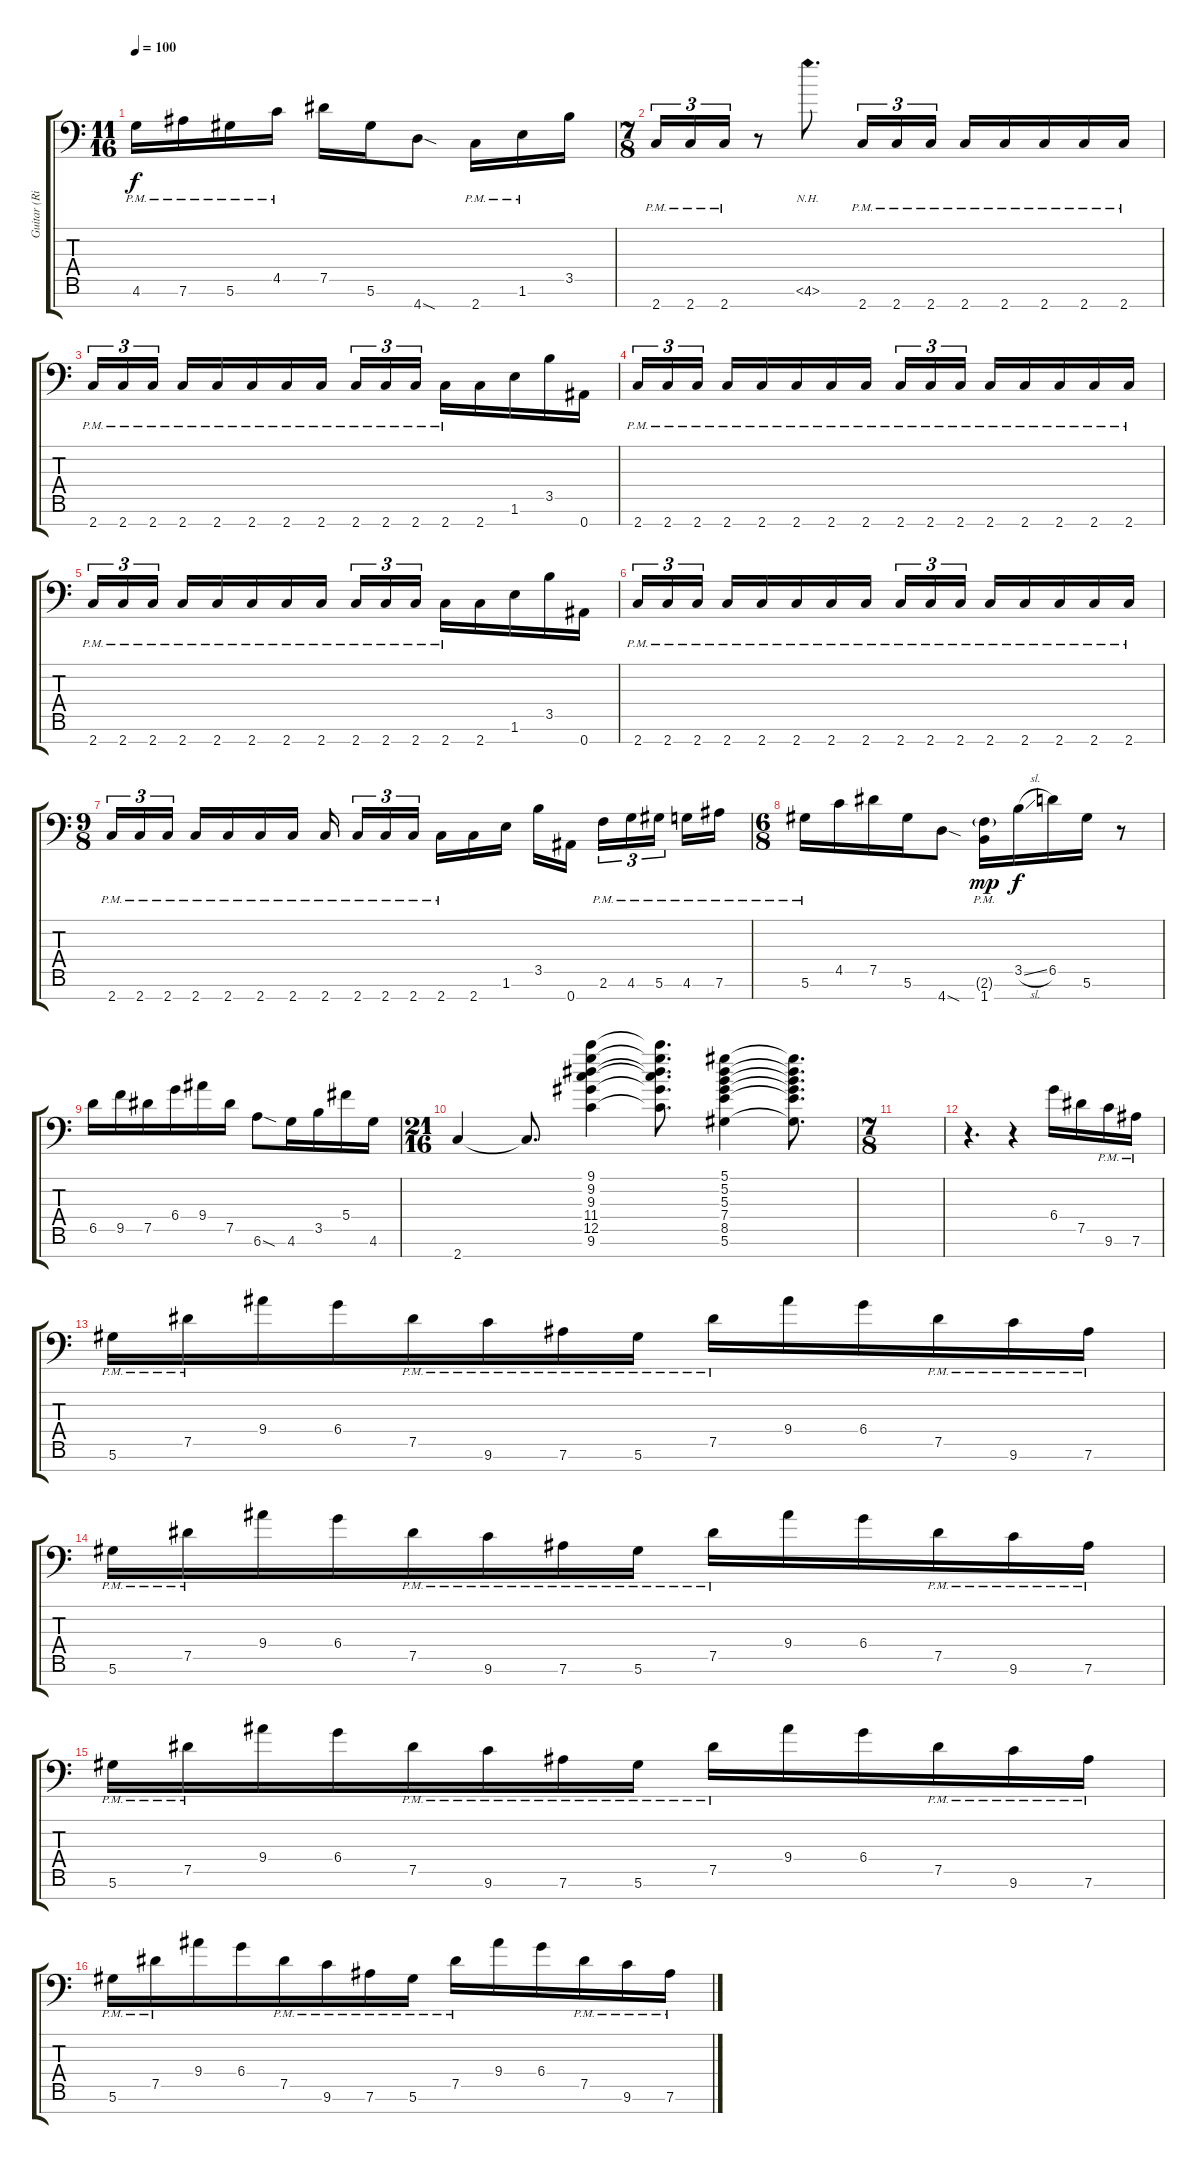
\track ("Guitar (Right)" "Guitar (Ri") {instrument distortionguitar}
\staff {score tabs}
\tuning (Eb4 Bb3 Gb3 Db3 Ab2 Eb2 Bb1) {hide}
\ts (11 16)
\tempo 100
\clef f4
\ks c
4.6{pm}.16{dy f} 7.6{pm}.16 5.6{pm}.16 4.5{pm}.16 7.5.16 5.6.16 4.7{sod}.8 2.7{pm}.16 1.6{pm}.16 3.5.16 |
\ts (7 8)
2.7{pm}.16{tu (3 2)} 2.7{pm}.16{tu (3 2)} 2.7{pm}.16{tu (3 2)} r.8 4.6{nh}.8{d} 2.7{pm}.16{tu (3 2)} 2.7{pm}.16{tu (3 2)} 2.7{pm}.16{tu (3 2)} 2.7{pm}.16 2.7{pm}.16 2.7{pm}.16 2.7{pm}.16 2.7{pm}.16 |
2.7{pm}.16{tu (3 2)} 2.7{pm}.16{tu (3 2)} 2.7{pm}.16{tu (3 2)} 2.7{pm}.16 2.7{pm}.16 2.7{pm}.16 2.7{pm}.16 2.7{pm}.16{beam splitsecondary} 2.7{pm}.16{tu (3 2)} 2.7{pm}.16{tu (3 2)} 2.7{pm}.16{tu (3 2)} 2.7{pm}.16 2.7.16 1.6.16 3.5.16 0.7.16 |
2.7{pm}.16{tu (3 2)} 2.7{pm}.16{tu (3 2)} 2.7{pm}.16{tu (3 2)} 2.7{pm}.16 2.7{pm}.16 2.7{pm}.16 2.7{pm}.16 2.7{pm}.16{beam splitsecondary} 2.7{pm}.16{tu (3 2)} 2.7{pm}.16{tu (3 2)} 2.7{pm}.16{tu (3 2)} 2.7{pm}.16 2.7{pm}.16 2.7{pm}.16 2.7{pm}.16 2.7{pm}.16 |
2.7{pm}.16{tu (3 2)} 2.7{pm}.16{tu (3 2)} 2.7{pm}.16{tu (3 2)} 2.7{pm}.16 2.7{pm}.16 2.7{pm}.16 2.7{pm}.16 2.7{pm}.16{beam splitsecondary} 2.7{pm}.16{tu (3 2)} 2.7{pm}.16{tu (3 2)} 2.7{pm}.16{tu (3 2)} 2.7{pm}.16 2.7.16 1.6.16 3.5.16 0.7.16 |
2.7{pm}.16{tu (3 2)} 2.7{pm}.16{tu (3 2)} 2.7{pm}.16{tu (3 2)} 2.7{pm}.16 2.7{pm}.16 2.7{pm}.16 2.7{pm}.16 2.7{pm}.16{beam splitsecondary} 2.7{pm}.16{tu (3 2)} 2.7{pm}.16{tu (3 2)} 2.7{pm}.16{tu (3 2)} 2.7{pm}.16 2.7{pm}.16 2.7{pm}.16 2.7{pm}.16 2.7{pm}.16 |
\ts (9 8)
2.7{pm}.16{tu (3 2)} 2.7{pm}.16{tu (3 2)} 2.7{pm}.16{tu (3 2) beam splitsecondary} 2.7{pm}.16 2.7{pm}.16 2.7{pm}.16 2.7{pm}.16 2.7{pm}.16{beam splitsecondary} 2.7{pm}.16{tu (3 2)} 2.7{pm}.16{tu (3 2)} 2.7{pm}.16{tu (3 2) beam splitsecondary} 2.7{pm}.16 2.7.16 1.6.16 3.5.16 0.7.16{beam splitsecondary} 2.6{pm}.16{tu (3 2)} 4.6{pm}.16{tu (3 2)} 5.6{pm}.16{tu (3 2) beam splitsecondary} 4.6{pm}.16 7.6{pm}.16 |
\ts (6 8)
5.6{pm}.16 4.5.16 7.5.16 5.6.16 4.7{sod}.8 (2.6{g pm} 1.7{pm}).16{dy mp} 3.5{sl}.16{dy f} 6.5.16 5.6.16 r.8 |
6.5.16 9.5.16 7.5.16 6.4.16 9.4.16 7.5.16 6.6{sod}.8 4.6.16 3.5.16 5.4.16 4.6.16 |
\ts (21 16)
2.7.4 2.7{t}.8{d} (9.1 9.2 9.3 11.4 12.5 9.6).4 (9.1{t} 9.2{t} 9.3{t} 11.4{t} 12.5{t} 9.6{t}).8{d} (5.1 5.2 5.3 7.4 8.5 5.6).4 (5.1{t} 5.2{t} 5.3{t} 7.4{t} 8.5{t} 5.6{t}).8{d} |
\ts (7 8)
|
r.4{d} r.4 6.4.16 7.5.16 9.6{pm}.16 7.6{pm}.16 |
5.6{pm}.16 7.5{pm}.16 9.4.16 6.4.16 7.5{pm}.16 9.6{pm}.16 7.6{pm}.16 5.6{pm}.16 7.5{pm}.16 9.4.16 6.4.16 7.5{pm}.16 9.6{pm}.16 7.6{pm}.16 |
5.6{pm}.16 7.5{pm}.16 9.4.16 6.4.16 7.5{pm}.16 9.6{pm}.16 7.6{pm}.16 5.6{pm}.16 7.5{pm}.16 9.4.16 6.4.16 7.5{pm}.16 9.6{pm}.16 7.6{pm}.16 |
5.6{pm}.16 7.5{pm}.16 9.4.16 6.4.16 7.5{pm}.16 9.6{pm}.16 7.6{pm}.16 5.6{pm}.16 7.5{pm}.16 9.4.16 6.4.16 7.5{pm}.16 9.6{pm}.16 7.6{pm}.16 |
5.6{pm}.16 7.5{pm}.16 9.4.16 6.4.16 7.5{pm}.16 9.6{pm}.16 7.6{pm}.16 5.6{pm}.16 7.5{pm}.16 9.4.16 6.4.16 7.5{pm}.16 9.6{pm}.16 7.6{pm}.16
